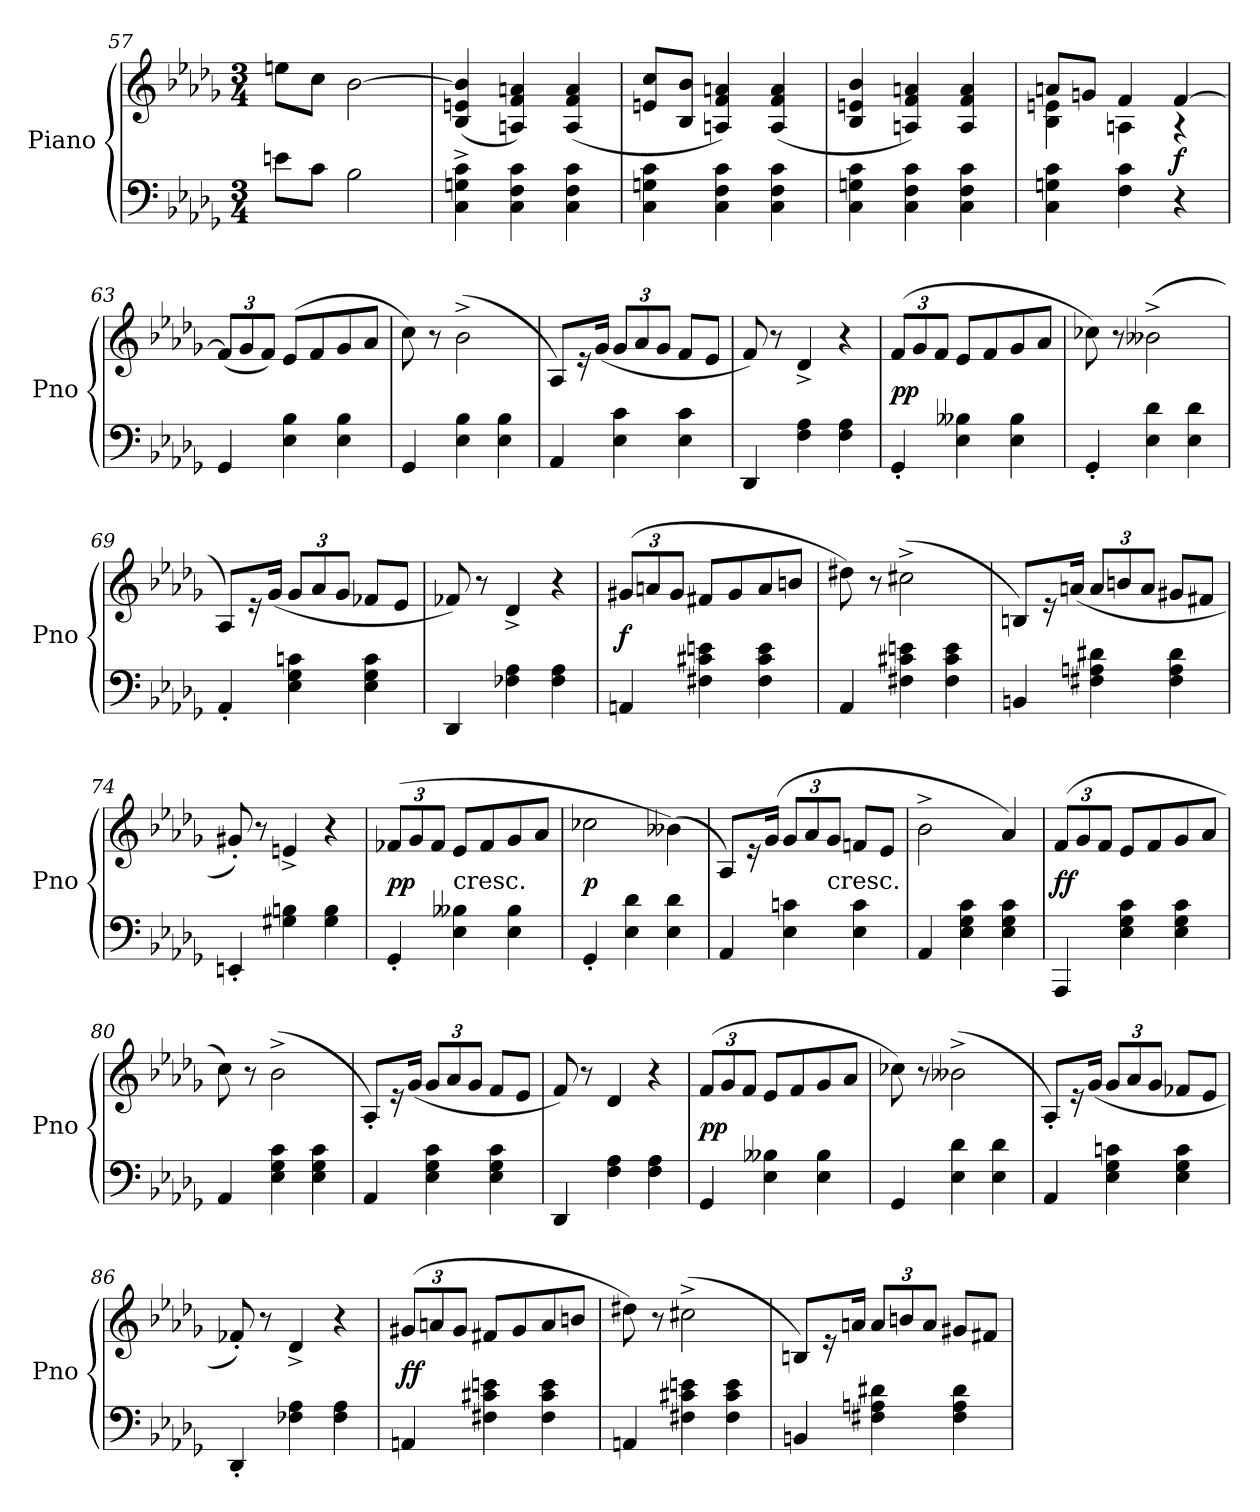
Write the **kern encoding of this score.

**kern	**kern	**dynam
*part1	*part1	*part1
*staff2	*staff1	*staff1/2
*I"Piano	*	*
*I'Pno	*	*
*clefF4	*clefG2	*
*k[b-e-a-d-g-]	*k[b-e-a-d-g-]	*
*b-:	*b-:	*
*M3/4	*M3/4	*
=57	=57	=57
8en\L	8een\L	.
8c\J	8cc\J	.
2B-\	[2b-\	.
=58	=58	=58
4C^\ 4Gn^\ 4c^\	(4B-/ 4en/ 4b-]/	.
4C\ 4F\ 4c\	4An/ 4f/ 4an/)	.
4C\ 4F\ 4c\	(4A/ 4f/ 4a/	.
=59	=59	=59
4C\ 4Gn\ 4c\	8en/ 8cc/L	.
.	8B-/ 8b-/J	.
4C\ 4F\ 4c\	4An/ 4f/ 4an/)	.
4C\ 4F\ 4c\	(4A/ 4f/ 4a/	.
=60	=60	=60
4C\ 4Gn\ 4c\	4B-/ 4en/ 4b-/	.
4C\ 4F\ 4c\	4An/ 4f/ 4an/)	.
4C\ 4F\ 4c\	4A/ 4f/ 4a/	.
=61	=61	=61
*	*^	*
4C\ 4Gn\ 4c\	8an/L	4B-\ 4en\	.
.	8gn/J	.	.
4F\ 4c\	4f/	4An\	.
4r	[4f/	4r	f
*	*v	*v	*
=63	=63	=63
4GG-/	(12f/L]	.
.	12g-/	.
.	12f/J)	.
4E-\ 4B-\	(8e-/L	.
.	8f/	.
4E-\ 4B-\	8g-/	.
.	8a-/J	.
=64	=64	=64
4GG-/	8cc\)	.
.	8r	.
4E-\ 4B-\	(2b-^\	.
4E-\ 4B-\	.	.
=65	=65	=65
4AA-/	8A-/L)	.
.	16r	.
.	(16g-/Jk	.
4E-\ 4c\	12g-/L	.
.	12a-/	.
.	12g-/J	.
4E-\ 4c\	8f/L	.
.	8e-/J	.
=66	=66	=66
4DD-/	8f/)	.
.	8r	.
4F\ 4A-\	4d-^/	.
4F\ 4A-\	4r	.
=67	=67	=67
4GG-'/	(12f/L	pp
.	12g-/	.
.	12f/J	.
4E-\ 4B--X\	8e-/L	.
.	8f/	.
4E-\ 4B--\	8g-/	.
.	8a-/J	.
=68	=68	=68
4GG-'/	8cc-X\)	.
.	8r	.
4E-\ 4d-\	(2b--X^\	.
4E-\ 4d-\	.	.
=69	=69	=69
4AA-'/	8A-/L)	.
.	16r	.
.	(16g-/Jk	.
4E-\ 4G-\ 4cn\	12g-/L	.
.	12a-/	.
.	12g-/J	.
4E-\ 4G-\ 4c\	8f-X/L	.
.	8e-/J	.
=70	=70	=70
4DD-/	8f-X/)	.
.	8r	.
4F-X\ 4A-\	4d-^/	.
4F-\ 4A-\	4r	.
=71	=71	=71
4AAn/	(12g#X/L	f
.	12an/	.
.	12g#/J	.
4F#X\ 4c#X\ 4en\	8f#X/L	.
.	8g#/	.
4F#\ 4c#\ 4e\	8a/	.
.	8bn/J	.
=72	=72	=72
4AA-/	8dd#X\)	.
.	8r	.
4F#X\ 4c#X\ 4en\	(2cc#X^\	.
4F#\ 4c#\ 4e\	.	.
=73	=73	=73
4BBn/	8Bn/L)	.
.	16r	.
.	(16an/Jk	.
4F#X\ 4An\ 4d#X\	12a/L	.
.	12bn/	.
.	12a/J	.
4F#\ 4A\ 4d#\	8g#X/L	.
.	8f#X/J	.
=74	=74	=74
4EEn'/	8g#X'/)	.
.	8r	.
4G#X\ 4Bn\	4en^/	.
4G#\ 4B\	4r	.
=75	=75	=75
4GG-'/	(12f-X/L	pp
.	12g-/	.
.	12f-/J	.
!	!LO:TX:c:t=cresc.	!
4E-\ 4B--X\	8e-/L	.
.	8f-/	.
4E-\ 4B--\	8g-/	.
.	8a-/J	.
=76	=76	=76
4GG-'/	2cc-X\	p
4E-\ 4d-\	.	.
4E-\ 4d-\	(4b--X\)	.
=77	=77	=77
4AA-/	8A-/L)	.
.	16r	.
.	(16g-/Jk	.
4E-\ 4cn\	12g-/L	.
.	12a-/	.
!	!LO:TX:c:t=cresc.	!
.	12g-/J	.
4E-\ 4c\	8fn/L	.
.	8e-/J	.
=78	=78	=78
4AA-/	2b-^\	.
4E-\ 4G-\ 4c\	.	.
4E-\ 4G-\ 4c\	4a-/)	.
=79	=79	=79
4AAA-/	(12f/L	ff
.	12g-/	.
.	12f/J	.
4E-\ 4G-\ 4c\	8e-/L	.
.	8f/	.
4E-\ 4G-\ 4c\	8g-/	.
.	8a-/J	.
=80	=80	=80
4AA-/	8cc\)	.
.	8r	.
4E-\ 4G-\ 4c\	(2b-^\	.
4E-\ 4G-\ 4c\	.	.
=81	=81	=81
4AA-/	8A-'/L)	.
.	16r	.
.	(16g-/Jk	.
4E-\ 4G-\ 4c\	12g-/L	.
.	12a-/	.
.	12g-/J	.
4E-\ 4G-\ 4c\	8f/L	.
.	8e-/J	.
=82	=82	=82
4DD-/	8f/)	.
.	8r	.
4F\ 4A-\	4d-/	.
4F\ 4A-\	4r	.
=83	=83	=83
4GG-/	(12f/L	pp
.	12g-/	.
.	12f/J	.
4E-\ 4B--X\	8e-/L	.
.	8f/	.
4E-\ 4B--\	8g-/	.
.	8a-/J	.
=84	=84	=84
4GG-/	8cc-X\)	.
.	8r	.
4E-\ 4d-\	(2b--X^\	.
4E-\ 4d-\	.	.
=85	=85	=85
4AA-/	8A-'/L)	.
.	16r	.
.	(16g-/Jk	.
4E-\ 4G-\ 4cn\	12g-/L	.
.	12a-/	.
.	12g-/J	.
4E-\ 4G-\ 4c\	8f-X/L	.
.	8e-/J	.
=86	=86	=86
4DD-'/	8f-X'/)	.
.	8r	.
4F-X\ 4A-\	4d-^/	.
4F-\ 4A-\	4r	.
=87	=87	=87
4AAn/	(12g#X/L	ff
.	12an/	.
.	12g#/J	.
4F#X\ 4c#X\ 4en\	8f#X/L	.
.	8g#/	.
4F#\ 4c#\ 4e\	8a/	.
.	8bn/J	.
=88	=88	=88
4AAn/	8dd#X\)	.
.	8r	.
4F#X\ 4c#X\ 4en\	(2cc#X^\	.
4F#\ 4c#\ 4e\	.	.
=89	=89	=89
4BBn/	8Bn/L)	.
.	16r	.
.	16an/Jk	.
4F#X\ 4An\ 4d#X\	12a/L	.
.	12bn/	.
.	12a/J	.
4F#\ 4A\ 4d#\	8g#X/L	.
.	8f#X/J	.
=	=	=
*-	*-	*-
